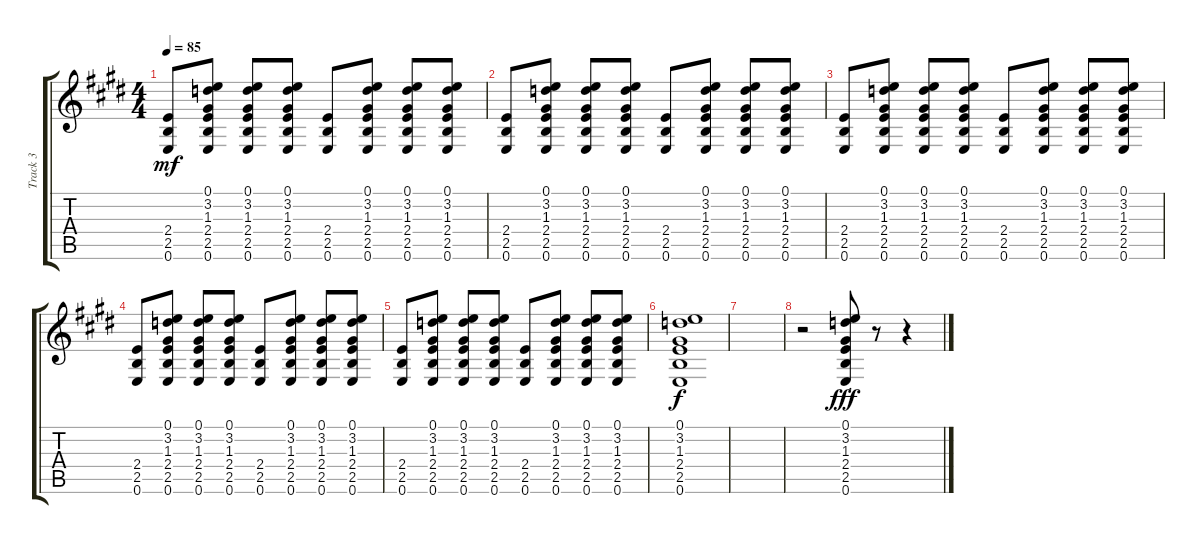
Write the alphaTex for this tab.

\track ("Track 3" "Track 3") {instrument electricguitarclean}
\staff {score tabs}
\tuning (E4 B3 G3 D3 A2 E2) {hide}
\ts (4 4)
\tempo 85
\clef g2
\ks e
(2.4 2.5 0.6).8{dy mf} (0.1 3.2 1.3 2.4 2.5 0.6).8 (0.1 3.2 1.3 2.4 2.5 0.6).8 (0.1 3.2 1.3 2.4 2.5 0.6).8 (2.4 2.5 0.6).8 (0.1 3.2 1.3 2.4 2.5 0.6).8 (0.1 3.2 1.3 2.4 2.5 0.6).8 (0.1 3.2 1.3 2.4 2.5 0.6).8 |
(2.4 2.5 0.6).8 (0.1 3.2 1.3 2.4 2.5 0.6).8 (0.1 3.2 1.3 2.4 2.5 0.6).8 (0.1 3.2 1.3 2.4 2.5 0.6).8 (2.4 2.5 0.6).8 (0.1 3.2 1.3 2.4 2.5 0.6).8 (0.1 3.2 1.3 2.4 2.5 0.6).8 (0.1 3.2 1.3 2.4 2.5 0.6).8 |
(2.4 2.5 0.6).8 (0.1 3.2 1.3 2.4 2.5 0.6).8 (0.1 3.2 1.3 2.4 2.5 0.6).8 (0.1 3.2 1.3 2.4 2.5 0.6).8 (2.4 2.5 0.6).8 (0.1 3.2 1.3 2.4 2.5 0.6).8 (0.1 3.2 1.3 2.4 2.5 0.6).8 (0.1 3.2 1.3 2.4 2.5 0.6).8 |
(2.4 2.5 0.6).8 (0.1 3.2 1.3 2.4 2.5 0.6).8 (0.1 3.2 1.3 2.4 2.5 0.6).8 (0.1 3.2 1.3 2.4 2.5 0.6).8 (2.4 2.5 0.6).8 (0.1 3.2 1.3 2.4 2.5 0.6).8 (0.1 3.2 1.3 2.4 2.5 0.6).8 (0.1 3.2 1.3 2.4 2.5 0.6).8 |
(2.4 2.5 0.6).8 (0.1 3.2 1.3 2.4 2.5 0.6).8 (0.1 3.2 1.3 2.4 2.5 0.6).8 (0.1 3.2 1.3 2.4 2.5 0.6).8 (2.4 2.5 0.6).8 (0.1 3.2 1.3 2.4 2.5 0.6).8 (0.1 3.2 1.3 2.4 2.5 0.6).8 (0.1 3.2 1.3 2.4 2.5 0.6).8 |
(0.1 3.2 1.3 2.4 2.5 0.6).1{dy f} |
|
r.2 (0.1{st} 3.2{st} 1.3{st} 2.4{st} 2.5{st} 0.6{st}).8{dy fff} r.8 r.4
